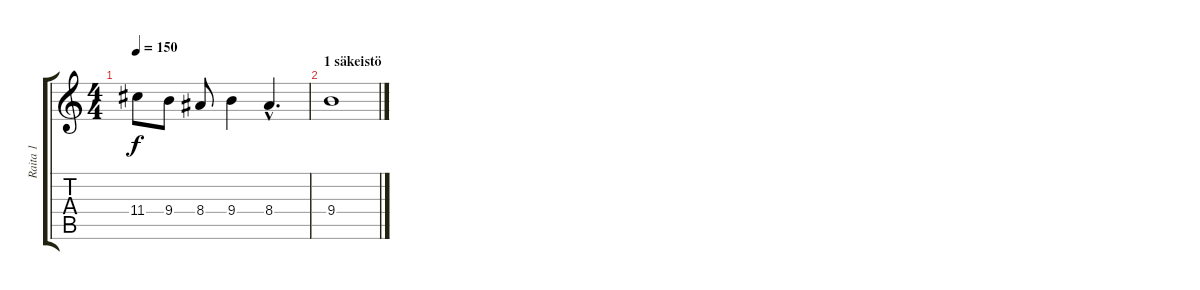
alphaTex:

\track ("Raita 1" "Raita 1") {instrument electricguitarmuted}
\staff {score tabs}
\tuning (E4 B3 G3 D3 A2 E2) {hide}
\ts (4 4)
\tempo 150
\clef g2
\ks c
11.4.8{dy f} 9.4.8 8.4.8 9.4.4 8.4{hac}.4{d} |
\section ("" "1 säkeistö")
9.4.1
